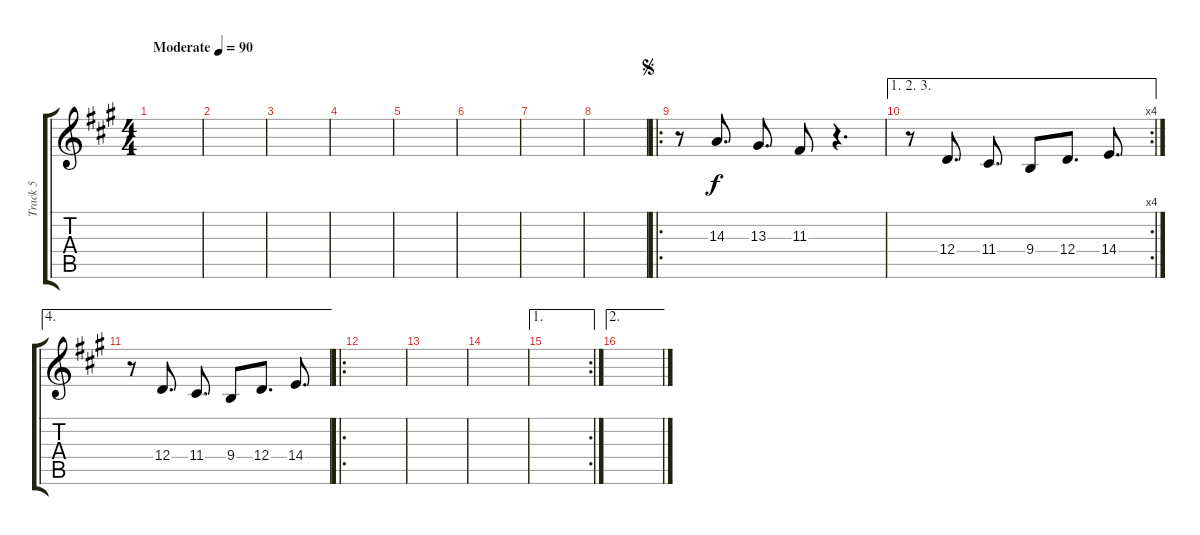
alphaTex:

\track ("Track 5" "Track 5") {instrument lead1square}
\staff {score tabs}
\tuning (E4 B3 G3 D3 A2 D2) {hide}
\ts (4 4)
\tempo (90 "Moderate")
\clef g2
\ks f#minor
|
|
|
|
|
|
|
|
\ro
\jump segno
r.8 14.3.8{d} 13.3.8{d} 11.3.8 r.4{d} |
\ae (1 2 3)
\rc 4
r.8 12.4.8{d} 11.4.8{d} 9.4.8 12.4.8{d} 14.4.8{d} |
\ae 4
r.8 12.4.8{d} 11.4.8{d} 9.4.8 12.4.8{d} 14.4.8{d} |
\ro
|
|
|
\ae 1
\rc 2
|
\ae 2
